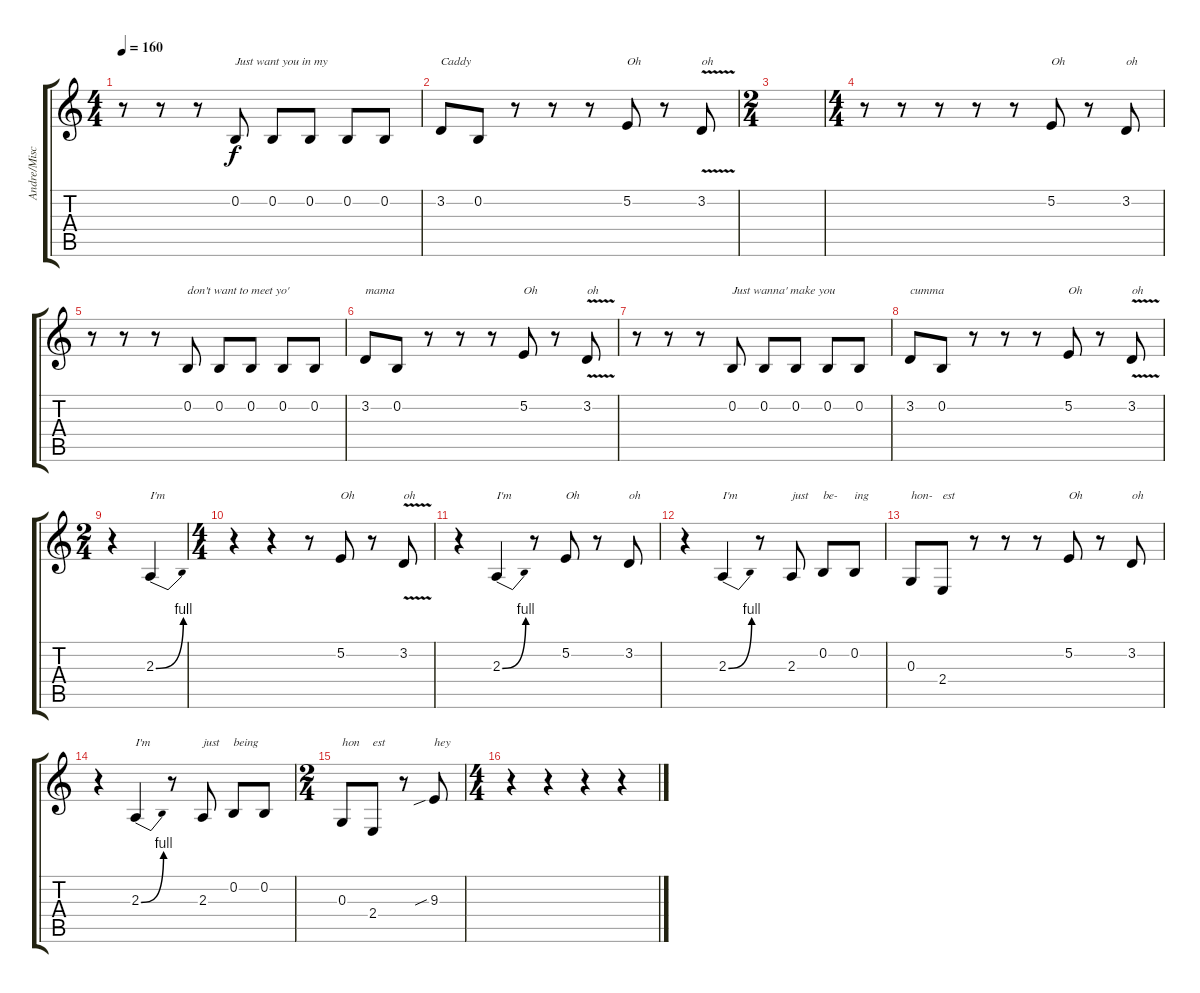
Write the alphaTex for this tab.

\track ("Andre/Misc (Voice)" "Andre/Misc") {instrument altosax}
\staff {score tabs}
\tuning (E4 B3 G3 D3 A2 E2) {hide}
\ts (4 4)
\tempo 160
\clef g2
\ks c
r.8{dy f} r.8 r.8 0.2.8{txt "Just want you in my "} 0.2.8 0.2.8 0.2.8 0.2.8 |
3.2.8{txt "Caddy"} 0.2.8 r.8 r.8 r.8 5.2.8{txt "Oh"} r.8 3.2{v}.8{txt "oh"} |
\ts (2 4)
|
\ts (4 4)
r.8 r.8 r.8 r.8 r.8 5.2.8{txt "Oh"} r.8 3.2.8{txt "oh"} |
r.8 r.8 r.8 0.2.8{txt "don't want to meet yo'"} 0.2.8 0.2.8 0.2.8 0.2.8 |
3.2.8{txt "mama"} 0.2.8 r.8 r.8 r.8 5.2.8{txt "Oh"} r.8 3.2{v}.8{txt "oh"} |
r.8 r.8 r.8 0.2.8{txt "Just wanna' make you "} 0.2.8 0.2.8 0.2.8 0.2.8 |
3.2.8{txt "cumma"} 0.2.8 r.8 r.8 r.8 5.2.8{txt "Oh"} r.8 3.2{v}.8{txt "oh"} |
\ts (2 4)
r.4 2.3{be (bend 0 0 60 4)}.4{txt "I'm"} |
\ts (4 4)
r.4 r.4 r.8 5.2.8{txt "Oh"} r.8 3.2{v}.8{txt "oh"} |
r.4 2.3{be (bend 0 0 60 4)}.4{txt "I'm"} r.8 5.2.8{txt "Oh"} r.8 3.2.8{txt "oh"} |
r.4 2.3{be (bend 0 0 60 4)}.4{txt "I'm"} r.8 2.3.8{txt "just"} 0.2.8{txt "be-"} 0.2.8{txt "ing"} |
0.3.8{txt "hon-"} 2.4.8{txt "est"} r.8 r.8 r.8 5.2.8{txt "Oh"} r.8 3.2.8{txt "oh"} |
r.4 2.3{be (bend 0 0 60 4)}.4{txt "I'm"} r.8 2.3.8{txt "just"} 0.2.8{txt "being"} 0.2.8 |
\ts (2 4)
0.3.8{txt "hon"} 2.4.8{txt "est"} r.8 9.3{sib}.8{txt "hey"} |
\ts (4 4)
r.4 r.4 r.4 r.4
